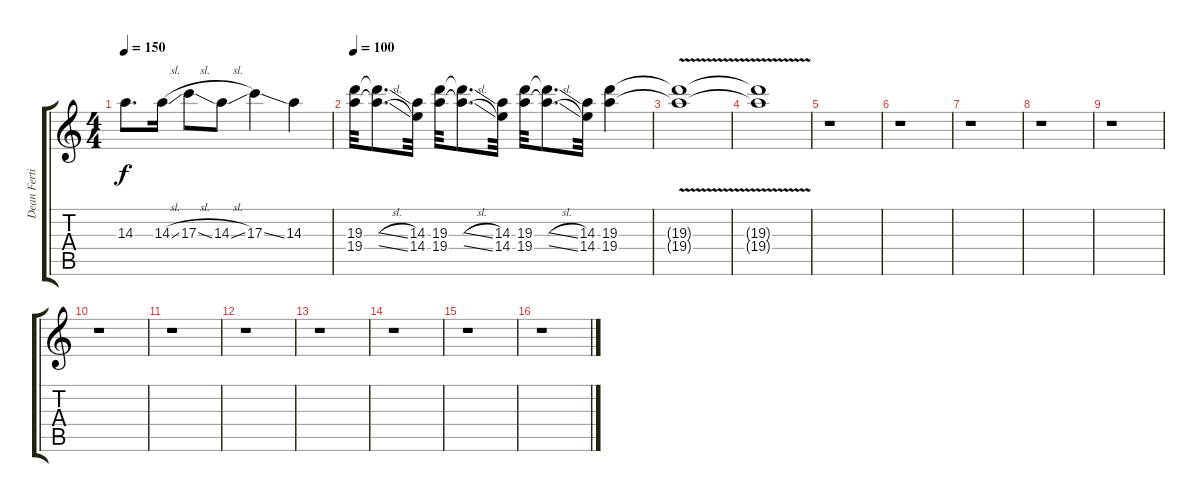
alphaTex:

\track ("Dean Fertita (Guitar)" "Dean Ferti") {instrument distortionguitar}
\staff {score tabs}
\tuning (E4 B3 G3 D3 A2 E2) {hide}
\ts (4 4)
\tempo 150
\clef g2
\ks c
14.3.8{d dy f} 14.3{sl}.16 17.3{sl}.8 14.3{sl}.8 17.3{ss}.4 14.3.4 |
\tempo 100
(19.3 19.4).32 (19.3{sl t} 19.4{sl t}).8{d} (14.3 14.4).32 (19.3 19.4).32 (19.3{sl t} 19.4{sl t}).8{d} (14.3 14.4).32 (19.3 19.4).32 (19.3{sl t} 19.4{sl t}).8{d} (14.3 14.4).32 (19.3 19.4).4 |
(19.3{v t} 19.4{v t}).1 |
(19.3{v t} 19.4{v t}).1 |
r.1 |
r.1 |
r.1 |
r.1 |
r.1 |
r.1 |
r.1 |
r.1 |
r.1 |
r.1 |
r.1 |
r.1
